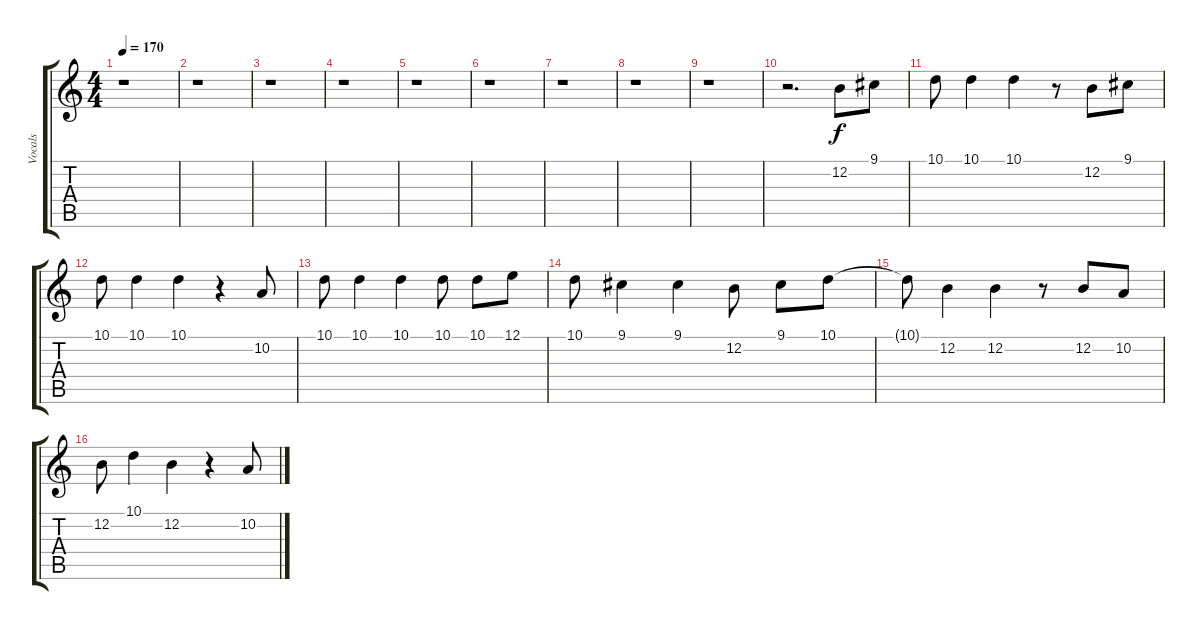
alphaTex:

\track ("Vocals" "Vocals") {instrument violin}
\staff {score tabs}
\tuning (E4 B3 G3 D3 A2 E2) {hide}
\ts (4 4)
\tempo 170
\clef g2
\ks c
r.1{dy f} |
r.1 |
r.1 |
r.1 |
r.1 |
r.1 |
r.1 |
r.1 |
r.1 |
r.2{d} 12.2.8 9.1.8 |
10.1.8 10.1.4 10.1.4 r.8 12.2.8 9.1.8 |
10.1.8 10.1.4 10.1.4 r.4 10.2.8 |
10.1.8 10.1.4 10.1.4 10.1.8 10.1.8 12.1.8 |
10.1.8 9.1.4 9.1.4 12.2.8 9.1.8 10.1.8 |
10.1{t}.8 12.2.4 12.2.4 r.8 12.2.8 10.2.8 |
12.2.8 10.1.4 12.2.4 r.4 10.2.8
